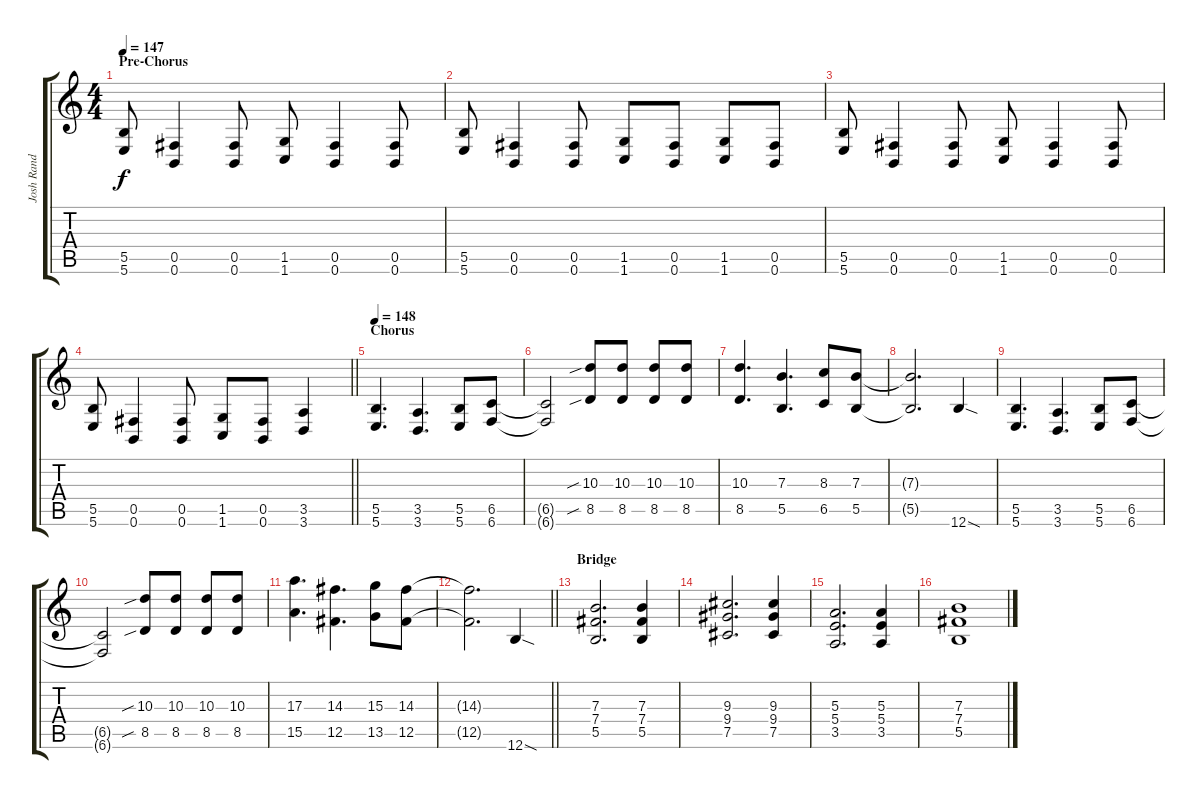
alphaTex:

\track ("Josh Rand (Lead Guitar)" "Josh Rand ") {instrument distortionguitar}
\staff {score tabs}
\tuning (Db4 Ab3 E3 B2 Gb2 B1) {hide}
\ts (4 4)
\section ("" "Pre-Chorus")
\tempo 147
\clef g2
\ks c
(5.5 5.6).8{dy f} (0.5 0.6).4 (0.5 0.6).8 (1.5 1.6).8 (0.5 0.6).4 (0.5 0.6).8 |
(5.5 5.6).8 (0.5 0.6).4 (0.5 0.6).8 (1.5 1.6).8 (0.5 0.6).8 (1.5 1.6).8 (0.5 0.6).8 |
(5.5 5.6).8 (0.5 0.6).4 (0.5 0.6).8 (1.5 1.6).8 (0.5 0.6).4 (0.5 0.6).8 |
\barLineRight lightlight
(5.5 5.6).8 (0.5 0.6).4 (0.5 0.6).8 (1.5 1.6).8 (0.5 0.6).8 (3.5 3.6).4 |
\section ("" "Chorus")
\tempo 148
(5.5 5.6).4{d} (3.5 3.6).4{d} (5.5 5.6).8 (6.5 6.6).8 |
(6.5{t} 6.6{t}).2 (10.3{sib} 8.5{sib}).8 (10.3 8.5).8 (10.3 8.5).8 (10.3 8.5).8 |
(10.3 8.5).4{d} (7.3 5.5).4{d} (8.3 6.5).8 (7.3 5.5).8 |
(7.3{t} 5.5{t}).2{d} 12.6{sod}.4 |
(5.5 5.6).4{d} (3.5 3.6).4{d} (5.5 5.6).8 (6.5 6.6).8 |
(6.5{t} 6.6{t}).2 (10.3{sib} 8.5{sib}).8 (10.3 8.5).8 (10.3 8.5).8 (10.3 8.5).8 |
(17.3 15.5).4{d} (14.3 12.5).4{d} (15.3 13.5).8 (14.3 12.5).8 |
\barLineRight lightlight
(14.3{t} 12.5{t}).2{d} 12.6{sod}.4 |
\section ("" "Bridge")
(7.3 7.4 5.5).2{d} (7.3 7.4 5.5).4 |
(9.3 9.4 7.5).2{d} (9.3 9.4 7.5).4 |
(5.3 5.4 3.5).2{d} (5.3 5.4 3.5).4 |
(7.3 7.4 5.5).1
